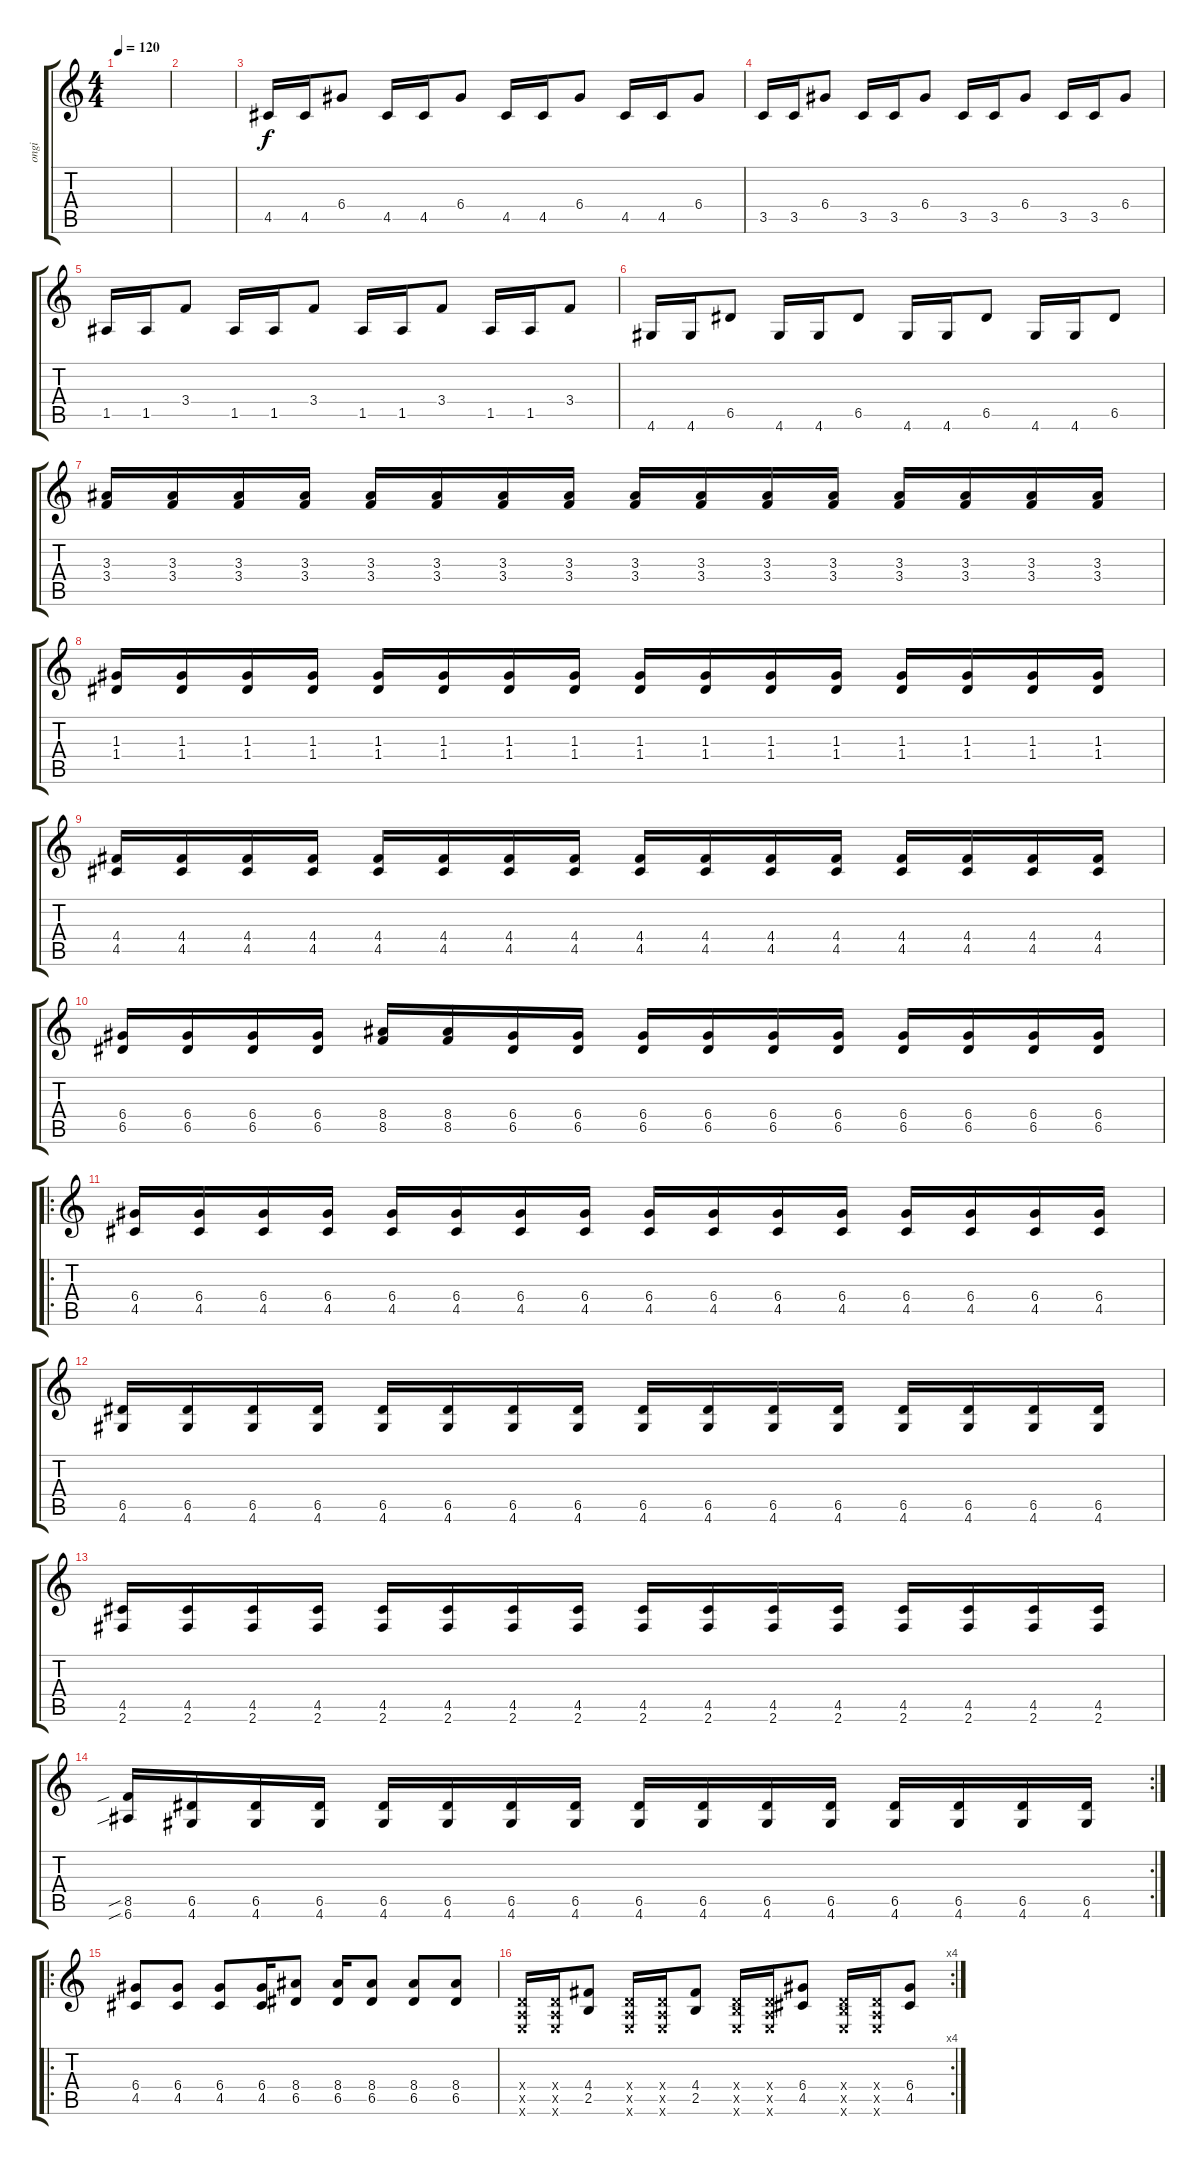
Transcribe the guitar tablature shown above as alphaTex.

\track ("ongi" "ongi") {instrument distortionguitar}
\staff {score tabs}
\tuning (E4 B3 G3 D3 A2 E2) {hide}
\ts (4 4)
\tempo 120
\clef g2
\ks c
|
|
4.5.16 4.5.16 6.4.8 4.5.16 4.5.16 6.4.8 4.5.16 4.5.16 6.4.8 4.5.16 4.5.16 6.4.8 |
3.5.16 3.5.16 6.4.8 3.5.16 3.5.16 6.4.8 3.5.16 3.5.16 6.4.8 3.5.16 3.5.16 6.4.8 |
1.5.16 1.5.16 3.4.8 1.5.16 1.5.16 3.4.8 1.5.16 1.5.16 3.4.8 1.5.16 1.5.16 3.4.8 |
4.6.16 4.6.16 6.5.8 4.6.16 4.6.16 6.5.8 4.6.16 4.6.16 6.5.8 4.6.16 4.6.16 6.5.8 |
(3.3 3.4).16 (3.3 3.4).16 (3.3 3.4).16 (3.3 3.4).16 (3.3 3.4).16 (3.3 3.4).16 (3.3 3.4).16 (3.3 3.4).16 (3.3 3.4).16 (3.3 3.4).16 (3.3 3.4).16 (3.3 3.4).16 (3.3 3.4).16 (3.3 3.4).16 (3.3 3.4).16 (3.3 3.4).16 |
(1.3 1.4).16 (1.3 1.4).16 (1.3 1.4).16 (1.3 1.4).16 (1.3 1.4).16 (1.3 1.4).16 (1.3 1.4).16 (1.3 1.4).16 (1.3 1.4).16 (1.3 1.4).16 (1.3 1.4).16 (1.3 1.4).16 (1.3 1.4).16 (1.3 1.4).16 (1.3 1.4).16 (1.3 1.4).16 |
(4.4 4.5).16 (4.4 4.5).16 (4.4 4.5).16 (4.4 4.5).16 (4.4 4.5).16 (4.4 4.5).16 (4.4 4.5).16 (4.4 4.5).16 (4.4 4.5).16 (4.4 4.5).16 (4.4 4.5).16 (4.4 4.5).16 (4.4 4.5).16 (4.4 4.5).16 (4.4 4.5).16 (4.4 4.5).16 |
(6.4 6.5).16 (6.4 6.5).16 (6.4 6.5).16 (6.4 6.5).16 (8.4 8.5).16 (8.4 8.5).16 (6.4 6.5).16 (6.4 6.5).16 (6.4 6.5).16 (6.4 6.5).16 (6.4 6.5).16 (6.4 6.5).16 (6.4 6.5).16 (6.4 6.5).16 (6.4 6.5).16 (6.4 6.5).16 |
\ro
(6.4 4.5).16 (6.4 4.5).16 (6.4 4.5).16 (6.4 4.5).16 (6.4 4.5).16 (6.4 4.5).16 (6.4 4.5).16 (6.4 4.5).16 (6.4 4.5).16 (6.4 4.5).16 (6.4 4.5).16 (6.4 4.5).16 (6.4 4.5).16 (6.4 4.5).16 (6.4 4.5).16 (6.4 4.5).16 |
(6.5 4.6).16 (6.5 4.6).16 (6.5 4.6).16 (6.5 4.6).16 (6.5 4.6).16 (6.5 4.6).16 (6.5 4.6).16 (6.5 4.6).16 (6.5 4.6).16 (6.5 4.6).16 (6.5 4.6).16 (6.5 4.6).16 (6.5 4.6).16 (6.5 4.6).16 (6.5 4.6).16 (6.5 4.6).16 |
(4.5 2.6).16 (4.5 2.6).16 (4.5 2.6).16 (4.5 2.6).16 (4.5 2.6).16 (4.5 2.6).16 (4.5 2.6).16 (4.5 2.6).16 (4.5 2.6).16 (4.5 2.6).16 (4.5 2.6).16 (4.5 2.6).16 (4.5 2.6).16 (4.5 2.6).16 (4.5 2.6).16 (4.5 2.6).16 |
\rc 2
(8.5{sib} 6.6{sib}).16 (6.5 4.6).16 (6.5 4.6).16 (6.5 4.6).16 (6.5 4.6).16 (6.5 4.6).16 (6.5 4.6).16 (6.5 4.6).16 (6.5 4.6).16 (6.5 4.6).16 (6.5 4.6).16 (6.5 4.6).16 (6.5 4.6).16 (6.5 4.6).16 (6.5 4.6).16 (6.5 4.6).16 |
\ro
(6.4 4.5).8 (6.4 4.5).8 (6.4 4.5).8 (6.4 4.5).16 (8.4 6.5).8 (8.4 6.5).16 (8.4 6.5).8 (8.4 6.5).8 (8.4 6.5).8 |
\rc 4
(0.4{x} 0.5{x} 0.6{x}).16 (0.4{x} 0.5{x} 0.6{x}).16 (4.4 2.5).8 (0.4{x} 0.5{x} 0.6{x}).16 (0.4{x} 0.5{x} 0.6{x}).16 (4.4 2.5).8 (0.4{x} 2.5{x} 0.6{x}).16 (0.4{x} 0.5{x} 0.6{x}).16 (6.4 4.5).8 (0.4{x} 2.5{x} 0.6{x}).16 (0.4{x} 0.5{x} 0.6{x}).16 (6.4 4.5).8
